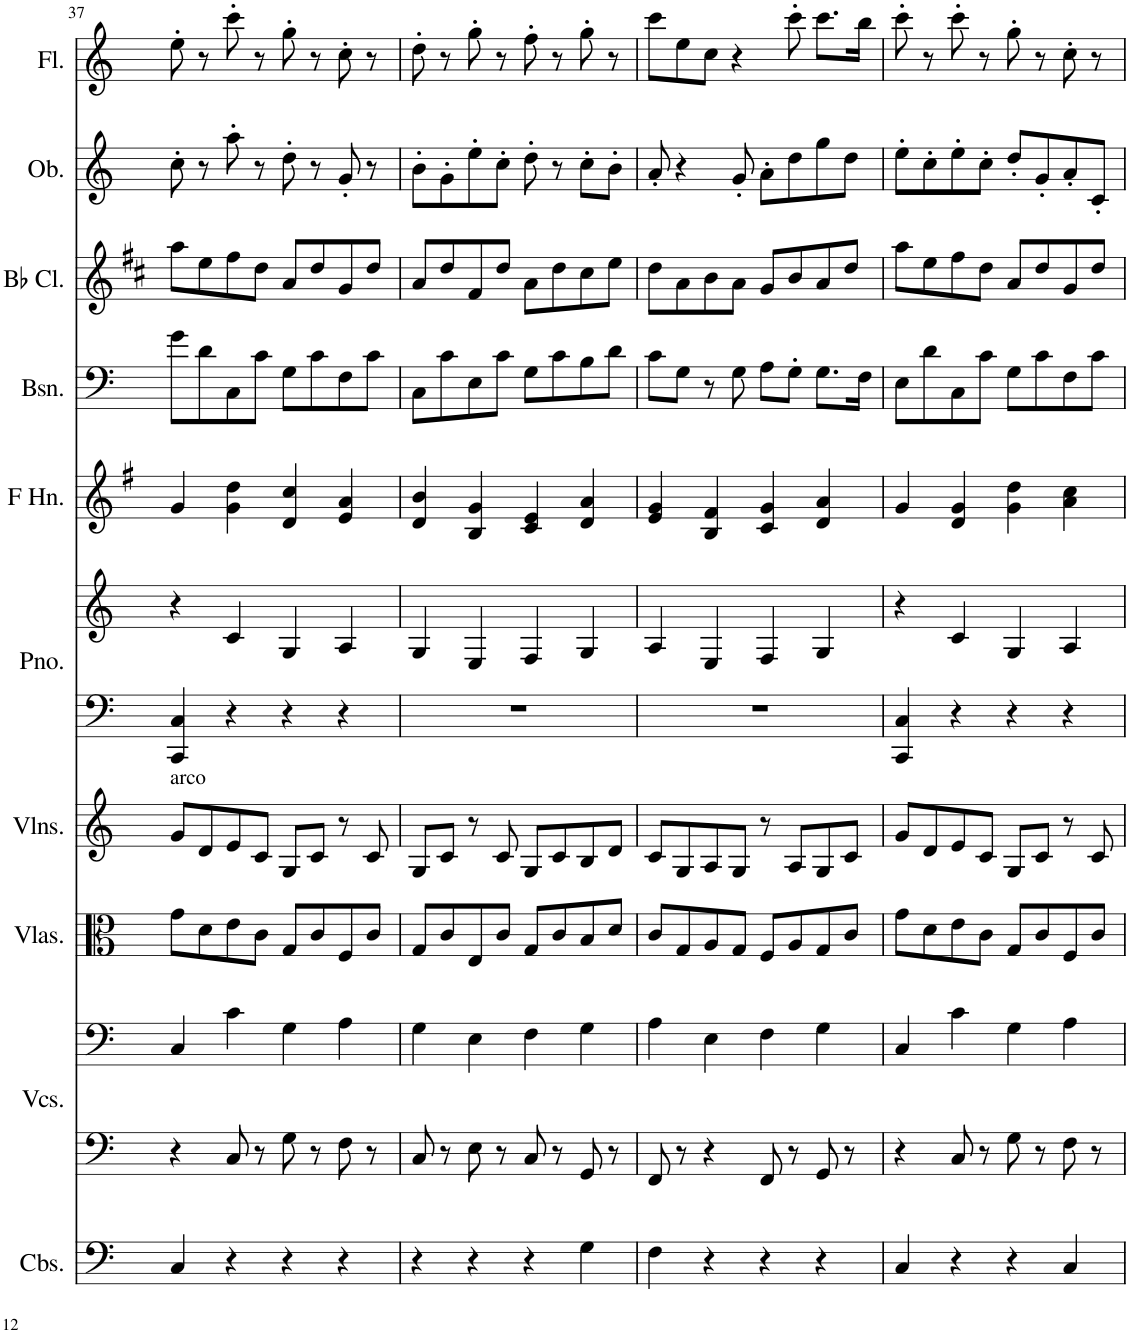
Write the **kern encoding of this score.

**kern	**kern	**kern	**kern	**kern	**kern	**kern	**kern	**kern	**kern	**kern	**kern
*part10	*part9	*part9	*part8	*part7	*part6	*part6	*part5	*part4	*part3	*part2	*part1
*staff12	*staff11	*staff10	*staff9	*staff8	*staff7	*staff6	*staff5	*staff4	*staff3	*staff2	*staff1
*I"Contrabasses	*I"Violoncellos	*	*I"Violas	*I"Violins	*I"Piano	*	*I"Horn in F	*I"Bassoon	*I"Bb Clarinet	*I"Oboe	*I"Flute
*I'Cbs.	*I'Vcs.	*	*I'Vlas.	*I'Vlns.	*I'Pno.	*	*	*I'Bsn.	*I'Bb Cl.	*I'Ob.	*I'Fl.
!!LO:PB:g=z
*clefF4	*clefF4	*clefF4	*clefC3	*clefG2	*clefF4	*clefG2	*clefG2	*clefF4	*clefG2	*clefG2	*clefG2
*Trd7c12	*	*	*	*	*	*	*Trd4c7	*	*Trd1c2	*	*
*k[]	*k[]	*k[]	*k[]	*k[]	*k[]	*k[]	*k[f#]	*k[]	*k[f#c#]	*k[]	*k[]
*M4/4	*M4/4	*M4/4	*M4/4	*M4/4	*M4/4	*M4/4	*M4/4	*M4/4	*M4/4	*M4/4	*M4/4
=37	=37	=37	=37	=37	=37	=37	=37	=37	=37	=37	=37
!	!	!	!	!LO:TX:a:t=arco	!	!	!	!	!	!	!
4C/	4r	4C/	8g\L	8g/L	4CC/ 4C/	4r	4g/	8g\L	8aa\L	8cc'\	8ee'\
.	.	.	8d\	8d/	.	.	.	8d\	8ee\	8r	8r
4r	8C/	4c\	8e\	8e/	4r	4c/	4g\ 4dd\	8C\	8ff#\	8aa'\	8ccc'\
.	8r	.	8c\J	8c/J	.	.	.	8c\J	8dd\J	8r	8r
4r	8G\	4G\	8G/L	8G/L	4r	4G/	4d/ 4cc/	8G\L	8a/L	8dd'\	8gg'\
.	8r	.	8c/	8c/J	.	.	.	8c\	8dd/	8r	8r
4r	8F\	4A\	8F/	8r	4r	4A/	4e/ 4a/	8F\	8g/	8g'/	8cc'\
.	8r	.	8c/J	8c/	.	.	.	8c\J	8dd/J	8r	8r
=38	=38	=38	=38	=38	=38	=38	=38	=38	=38	=38	=38
4r	8C/	4G\	8G/L	8G/L	1r	4G/	4d/ 4b/	8C\L	8a/L	8b'\L	8dd'\
.	8r	.	8c/	8c/J	.	.	.	8c\	8dd/	8g'\	8r
4r	8E\	4E\	8E/	8r	.	4E/	4B/ 4g/	8E\	8f#/	8ee'\	8gg'\
.	8r	.	8c/J	8c/	.	.	.	8c\J	8dd/J	8cc'\J	8r
4r	8C/	4F\	8G/L	8G/L	.	4F/	4c/ 4e/	8G\L	8a\L	8dd'\	8ff'\
.	8r	.	8c/	8c/	.	.	.	8c\	8dd\	8r	8r
4G\	8GG/	4G\	8B/	8B/	.	4G/	4d/ 4a/	8B\	8cc#\	8cc'\L	8gg'\
.	8r	.	8d/J	8d/J	.	.	.	8d\J	8ee\J	8b'\J	8r
=39	=39	=39	=39	=39	=39	=39	=39	=39	=39	=39	=39
4F\	8FF/	4A\	8c/L	8c/L	1r	4A/	4e/ 4g/	8c\L	8dd\L	8a'/	8ccc\L
.	8r	.	8G/	8G/	.	.	.	8G\J	8a\	4r	8ee\
4r	4r	4E\	8A/	8A/	.	4E/	4B/ 4f#/	8r	8b\	.	8cc\J
.	.	.	8G/J	8G/J	.	.	.	8G\	8a\J	8g'/	4r
4r	8FF/	4F\	8F/L	8r	.	4F/	4c/ 4g/	8A\L	8g/L	8a'\L	.
.	8r	.	8A/	8A/L	.	.	.	8G'\J	8b/	8dd\	8ccc'\
4r	8GG/	4G\	8G/	8G/	.	4G/	4d/ 4a/	8.G\L	8a/	8gg\	8.ccc\L
.	8r	.	8c/J	8c/J	.	.	.	.	8dd/J	8dd\J	.
.	.	.	.	.	.	.	.	16F\Jk	.	.	16bb\Jk
=40	=40	=40	=40	=40	=40	=40	=40	=40	=40	=40	=40
4C/	4r	4C/	8g\L	8g/L	4CC/ 4C/	4r	4g/	8E\L	8aa\L	8ee'\L	8ccc'\
.	.	.	8d\	8d/	.	.	.	8d\	8ee\	8cc'\	8r
4r	8C/	4c\	8e\	8e/	4r	4c/	4d/ 4g/	8C\	8ff#\	8ee'\	8ccc'\
.	8r	.	8c\J	8c/J	.	.	.	8c\J	8dd\J	8cc'\J	8r
4r	8G\	4G\	8G/L	8G/L	4r	4G/	4g\ 4dd\	8G\L	8a/L	8dd'/L	8gg'\
.	8r	.	8c/	8c/J	.	.	.	8c\	8dd/	8g'/	8r
4C/	8F\	4A\	8F/	8r	4r	4A/	4a\ 4cc\	8F\	8g/	8a'/	8cc'\
.	8r	.	8c/J	8c/	.	.	.	8c\J	8dd/J	8c'/J	8r
=	=	=	=	=	=	=	=	=	=	=	=
*-	*-	*-	*-	*-	*-	*-	*-	*-	*-	*-	*-
